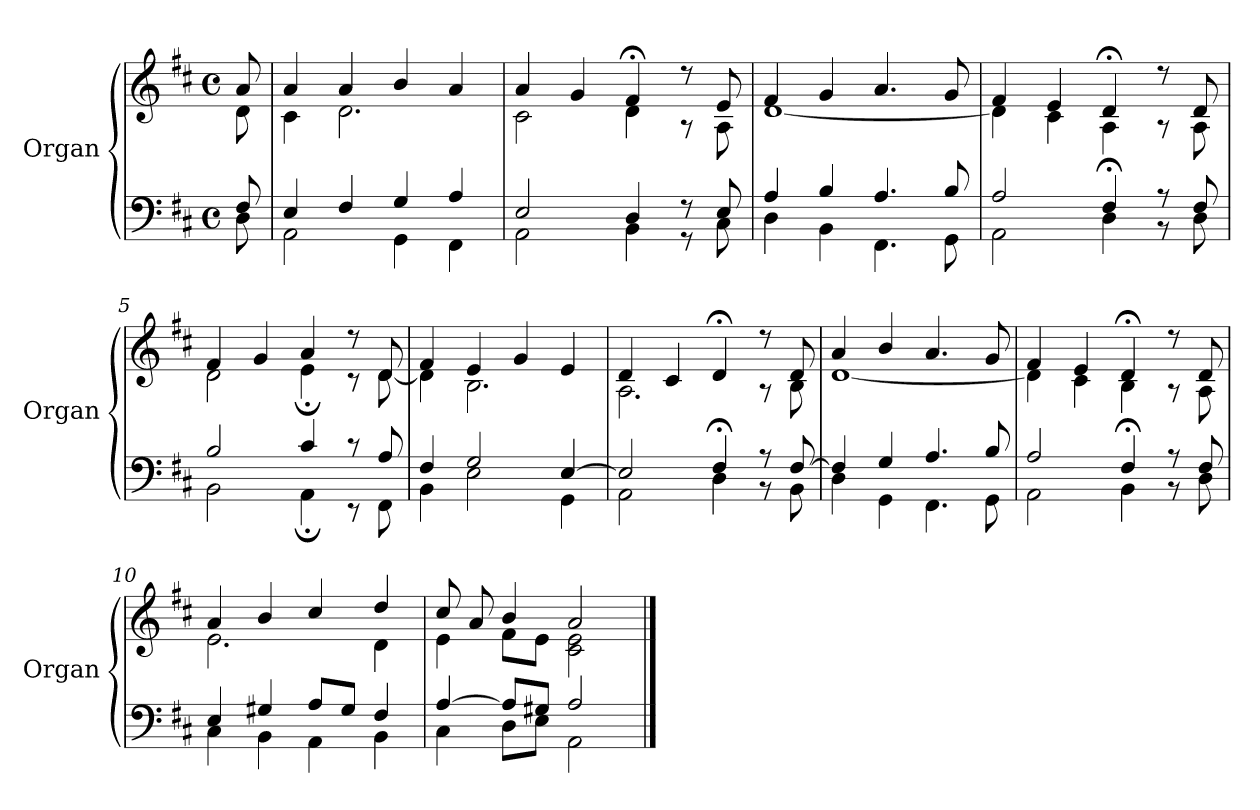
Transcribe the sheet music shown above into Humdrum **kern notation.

**kern	**kern
*part1	*part1
*staff2	*staff1
*I"Organ	*
*I'Organ	*
*clefF4	*clefG2
*k[f#c#]	*k[f#c#]
*M4/4	*M4/4
*met(c)	*met(c)
=	=
*^	*^
8F#/	8D\	8a/	8d\
=1	=1	=1	=1
4E/	2AA\	4a/	4c#\
4F#/	.	4a/	2.d\
4G/	4GG\	4b/	.
4A/	4FF#\	4a/	.
=2	=2	=2	=2
2E/	2AA\	4a/	2c#\
.	.	4g/	.
4D/	4BB\	4f#;</	4d\
8r	8r	8r	8r
8E/	8C#\	8e/	8A\
=3	=3	=3	=3
4A/	4D\	4f#/	[<1d
4B/	4BB\	4g/	.
4.A/	4.FF#\	4.a/	.
8B/	8GG\	8g/	.
=4	=4	=4	=4
2A/	2AA\	4f#/	4d\]
.	.	4e/	4c#\
4F#;/	4D\	4d;</	4A\
8r	8r	8r	8r
8F#/	8D\	8d/	8A\
=5	=5	=5	=5
2B/	2BB\	4f#/	2d\
.	.	4g/	.
4c#/	4AA;\	4a/	4e;<\
8r	8r	8r	8r
8A/	8FF#\	8d/	[<8d\
=6	=6	=6	=6
4F#/	4BB\	4f#/	4d\]
2G/	2E\	4e/	2.B\
.	.	4g/	.
[>4E/	4GG\	4e/	.
=7	=7	=7	=7
2E/]	2AA\	4d/	2.A\
.	.	4c#/	.
4F#;/	4D\	4d;</	.
8r	8r	8r	8r
[>8F#/	8BB\	8d/	8B\
=8	=8	=8	=8
4F#/]	4D\	4a/	[<1d
4G/	4GG\	4b/	.
4.A/	4.FF#\	4.a/	.
8B/	8GG\	8g/	.
=9	=9	=9	=9
2A/	2AA\	4f#/	4d\]
.	.	4e/	4c#\
4F#;/	4BB\	4d;</	4B\
8r	8r	8r	8r
8F#/	8D\	8d/	8A\
=10	=10	=10	=10
4E/	4C#\	4a/	2.e\
4G#X/	4BB\	4b/	.
8A/L	4AA\	4cc#/	.
8G#/J	.	.	.
4F#/	4BB\	4dd/	4d\
=11	=11	=11	=11
[>4A/	4C#\	8cc#/	4e\
.	.	8a/	.
8A/L]	8D\L	4b/	8f#\L
8G#X/J	8E\J	.	8e\J
2A/	2AA\	2a/	2c#\ 2e\
*v	*v	*	*
*	*v	*v
==	==
*-	*-
